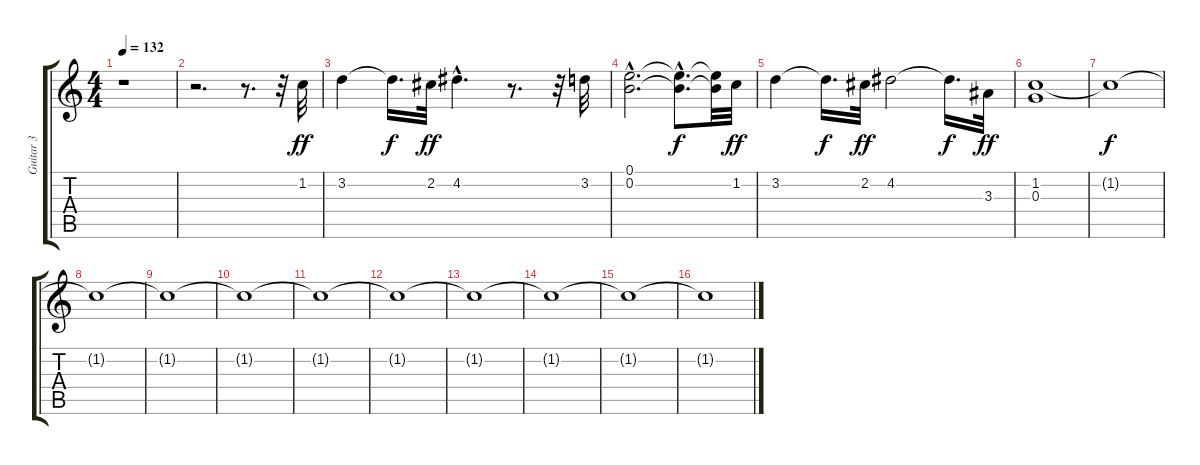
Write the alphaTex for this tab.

\track ("Guitar 3" "Guitar 3") {instrument overdrivenguitar}
\staff {score tabs}
\tuning (E4 B3 G3 D3 A2 E2) {hide}
\ts (4 4)
\tempo 132
\clef g2
\ks c
r.1{dy ff instrument overdrivenguitar} |
r.2{d} r.8{d} r.32 1.2.32 |
3.2.4 3.2{t}.16{d dy f} 2.2.32{dy ff} 4.2{hac}.4{d} r.8{d} r.32 3.2.32 |
(0.1{hac} 0.2{hac}).2{d} (0.1{hac t} 0.2{hac t}).8{d dy f} (0.1{t} 0.2{t}).32 1.2.32{dy ff} |
3.2.4 3.2{t}.16{d dy f} 2.2.32{dy ff} 4.2.2 4.2{t}.16{d dy f} 3.3.32{dy ff} |
(1.2 0.3).1 |
1.2{t}.1{dy f} |
1.2{t}.1 |
1.2{t}.1 |
1.2{t}.1 |
1.2{t}.1 |
1.2{t}.1 |
1.2{t}.1 |
1.2{t}.1 |
1.2{t}.1 |
1.2{t}.1
